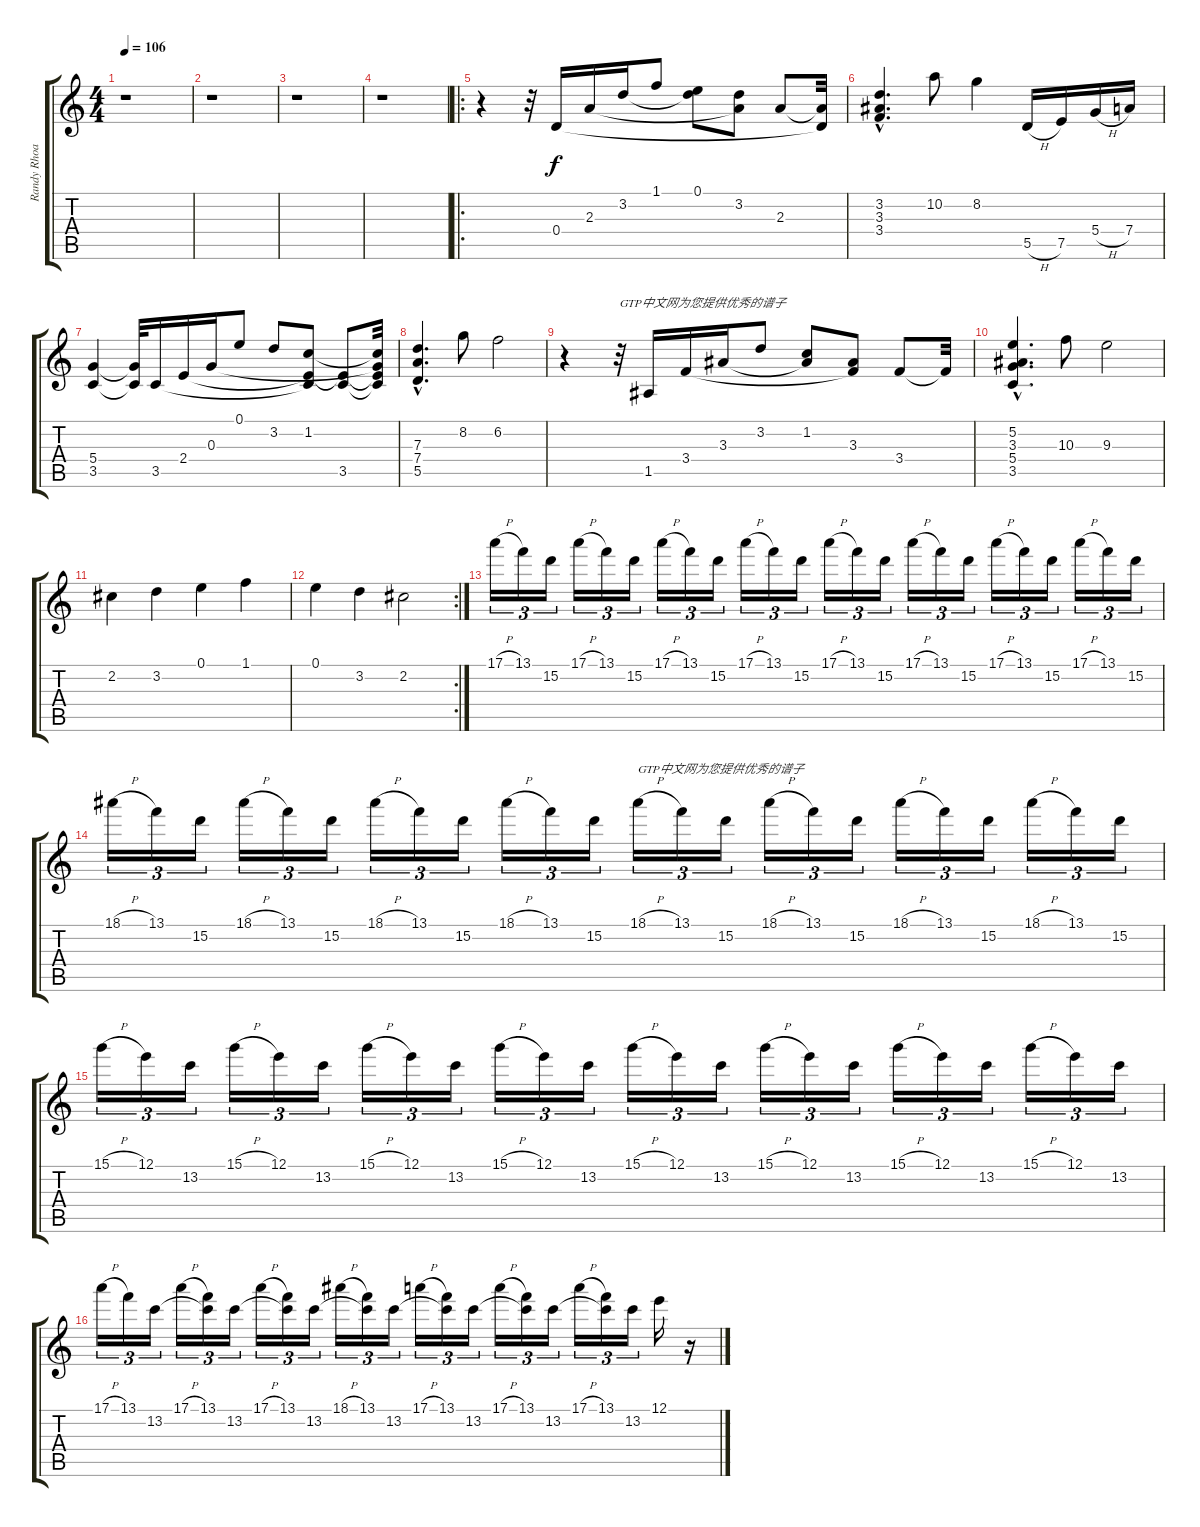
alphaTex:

\track ("Randy Rhoads (Solo)" "Randy Rhoa") {instrument distortionguitar}
\staff {score tabs}
\tuning (E4 B3 G3 D3 A2 E2) {hide}
\ts (4 4)
\tempo 106
\clef g2
\ks c
r.1{dy f} |
r.1 |
r.1 |
r.1 |
\ro
r.4 r.32 0.4.16 2.3.16 3.2.16 1.1.8 (0.1 3.2{t}).8 (3.2 2.3{t}).8 2.3.8 (2.3{t} 0.4{t}).32 |
(3.2{hac} 3.3{hac} 3.4{hac}).4{d} 10.2.8 8.2.4 5.5{h}.16 7.5.16 5.4{h}.16 7.4.16 |
(5.4 3.5).4 (5.4{t} 3.5{t}).32 3.5.16 2.4.16 0.3.16 0.1.8 3.2.8 (1.2 2.4{t} 3.5{t}).8 (2.4{t} 3.5).8 (1.2{t} 0.3{t} 2.4{t} 3.5{t}).32 |
(7.3{hac} 7.4{hac} 5.5{hac}).4{d} 8.2.8 6.2.2 |
r.4 r.32{txt "GTP中文网为您提供优秀的谱子"} 1.5.16 3.4.16 3.3.16 3.2.8 (1.2 3.3{t}).8 (3.3 3.4{t}).8 3.4.8 3.4{t}.32 |
(5.2{hac} 3.3{hac} 5.4{hac} 3.5{hac}).4{d} 10.3.8 9.3.2 |
2.2.4 3.2.4 0.1.4 1.1.4 |
\rc 2
0.1.4 3.2.4 2.2.2 |
17.1{h}.16{tu (3 2)} 13.1.16{tu (3 2)} 15.2.16{tu (3 2)} 17.1{h}.16{tu (3 2)} 13.1.16{tu (3 2)} 15.2.16{tu (3 2)} 17.1{h}.16{tu (3 2)} 13.1.16{tu (3 2)} 15.2.16{tu (3 2)} 17.1{h}.16{tu (3 2)} 13.1.16{tu (3 2)} 15.2.16{tu (3 2)} 17.1{h}.16{tu (3 2)} 13.1.16{tu (3 2)} 15.2.16{tu (3 2)} 17.1{h}.16{tu (3 2)} 13.1.16{tu (3 2)} 15.2.16{tu (3 2)} 17.1{h}.16{tu (3 2)} 13.1.16{tu (3 2)} 15.2.16{tu (3 2)} 17.1{h}.16{tu (3 2)} 13.1.16{tu (3 2)} 15.2.16{tu (3 2)} |
18.1{h}.16{tu (3 2)} 13.1.16{tu (3 2)} 15.2.16{tu (3 2)} 18.1{h}.16{tu (3 2)} 13.1.16{tu (3 2)} 15.2.16{tu (3 2)} 18.1{h}.16{tu (3 2)} 13.1.16{tu (3 2)} 15.2.16{tu (3 2)} 18.1{h}.16{tu (3 2)} 13.1.16{tu (3 2)} 15.2.16{tu (3 2)} 18.1{h}.16{tu (3 2) txt "GTP中文网为您提供优秀的谱子"} 13.1.16{tu (3 2)} 15.2.16{tu (3 2)} 18.1{h}.16{tu (3 2)} 13.1.16{tu (3 2)} 15.2.16{tu (3 2)} 18.1{h}.16{tu (3 2)} 13.1.16{tu (3 2)} 15.2.16{tu (3 2)} 18.1{h}.16{tu (3 2)} 13.1.16{tu (3 2)} 15.2.16{tu (3 2)} |
15.1{h}.16{tu (3 2)} 12.1.16{tu (3 2)} 13.2.16{tu (3 2)} 15.1{h}.16{tu (3 2)} 12.1.16{tu (3 2)} 13.2.16{tu (3 2)} 15.1{h}.16{tu (3 2)} 12.1.16{tu (3 2)} 13.2.16{tu (3 2)} 15.1{h}.16{tu (3 2)} 12.1.16{tu (3 2)} 13.2.16{tu (3 2)} 15.1{h}.16{tu (3 2)} 12.1.16{tu (3 2)} 13.2.16{tu (3 2)} 15.1{h}.16{tu (3 2)} 12.1.16{tu (3 2)} 13.2.16{tu (3 2)} 15.1{h}.16{tu (3 2)} 12.1.16{tu (3 2)} 13.2.16{tu (3 2)} 15.1{h}.16{tu (3 2)} 12.1.16{tu (3 2)} 13.2.16{tu (3 2)} |
17.1{h}.16{tu (3 2)} 13.1.16{tu (3 2)} 13.2.16{tu (3 2)} 17.1{h}.16{tu (3 2)} (13.1 13.2{t}).16{tu (3 2)} 13.2.16{tu (3 2)} 17.1{h}.16{tu (3 2)} (13.1 13.2{t}).16{tu (3 2)} 13.2.16{tu (3 2)} 18.1{h}.16{tu (3 2)} (13.1 13.2{t}).16{tu (3 2)} 13.2.16{tu (3 2)} 17.1{h}.16{tu (3 2)} (13.1 13.2{t}).16{tu (3 2)} 13.2.16{tu (3 2)} 17.1{h}.16{tu (3 2)} (13.1 13.2{t}).16{tu (3 2)} 13.2.16{tu (3 2)} 17.1{h}.16{tu (3 2)} (13.1 13.2{t}).16{tu (3 2)} 13.2.16{tu (3 2)} 12.1.16 r.16
